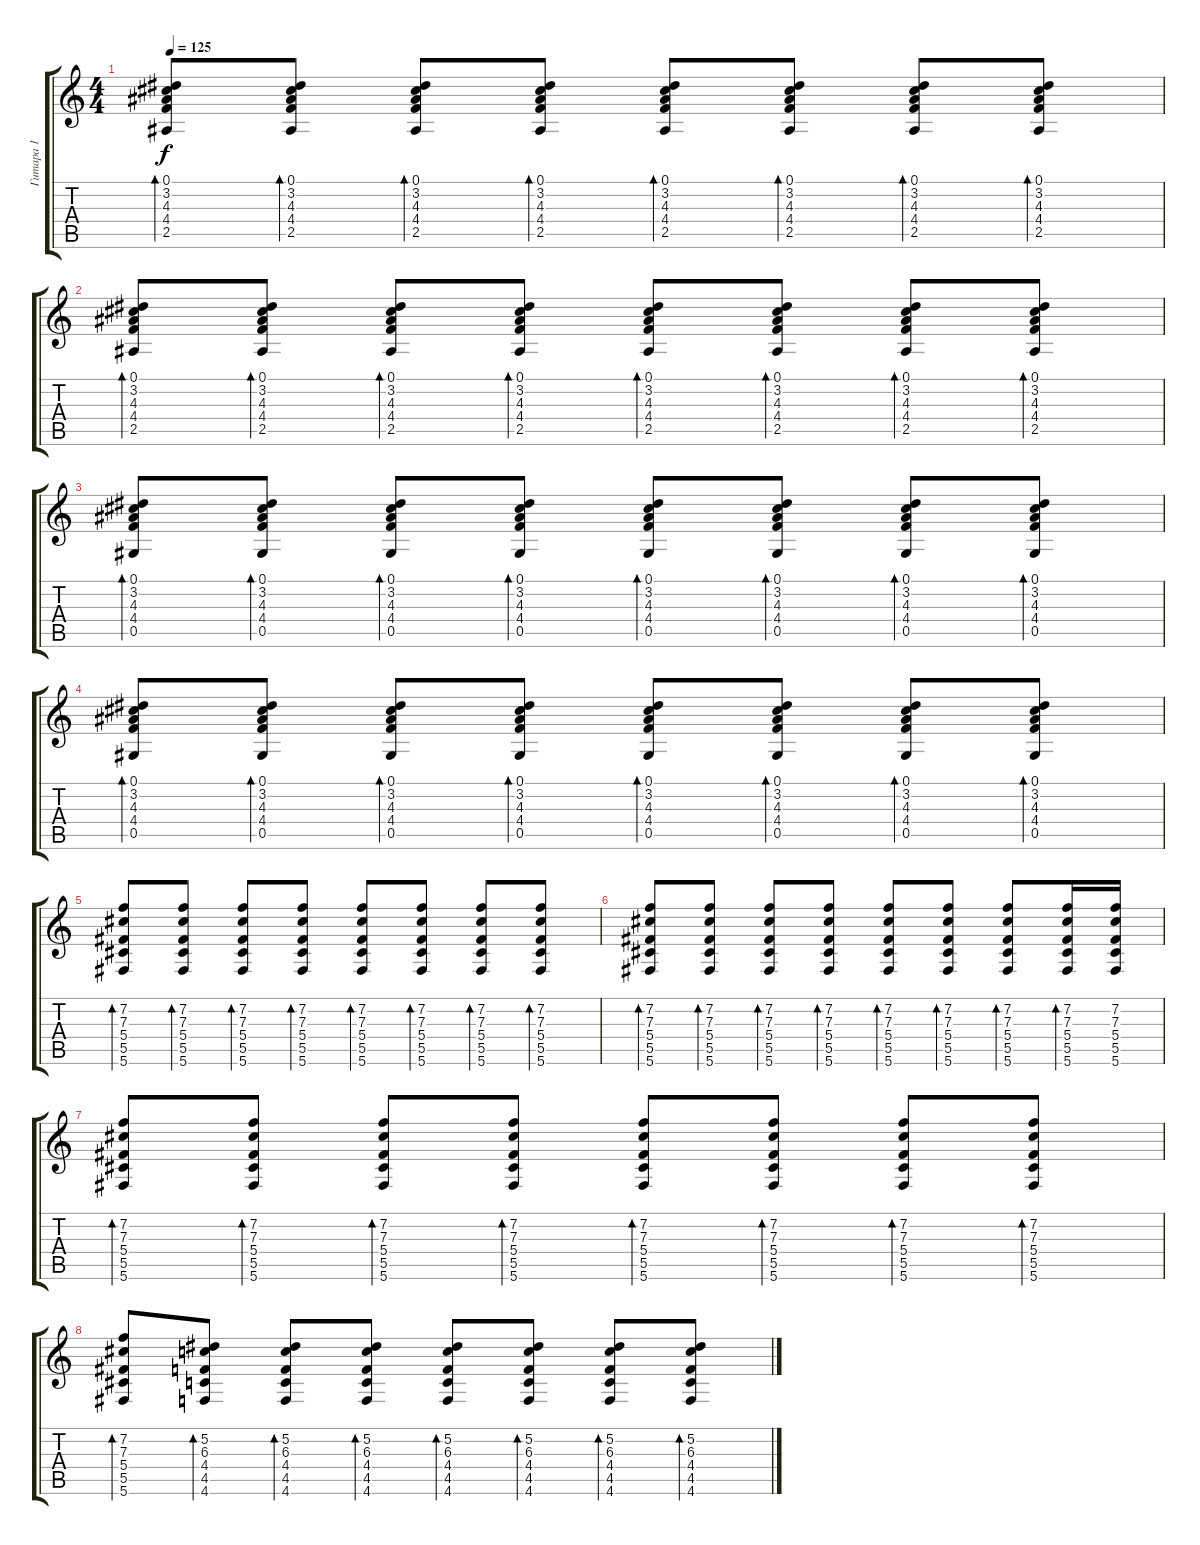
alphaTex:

\track ("Гитара 1" "Гитара 1") {instrument electricguitarjazz}
\staff {score tabs}
\tuning (Eb4 Bb3 Gb3 Db3 Ab2 Db2) {hide}
\ts (4 4)
\tempo 125
\clef g2
\ks c
(0.1 3.2 4.3 4.4 2.5).8{bd 60 dy f} (0.1 3.2 4.3 4.4 2.5).8{bd 60} (0.1 3.2 4.3 4.4 2.5).8{bd 60} (0.1 3.2 4.3 4.4 2.5).8{bd 60} (0.1 3.2 4.3 4.4 2.5).8{bd 60} (0.1 3.2 4.3 4.4 2.5).8{bd 60} (0.1 3.2 4.3 4.4 2.5).8{bd 60} (0.1 3.2 4.3 4.4 2.5).8{bd 60} |
(0.1 3.2 4.3 4.4 2.5).8{bd 60} (0.1 3.2 4.3 4.4 2.5).8{bd 60} (0.1 3.2 4.3 4.4 2.5).8{bd 60} (0.1 3.2 4.3 4.4 2.5).8{bd 60} (0.1 3.2 4.3 4.4 2.5).8{bd 60} (0.1 3.2 4.3 4.4 2.5).8{bd 60} (0.1 3.2 4.3 4.4 2.5).8{bd 60} (0.1 3.2 4.3 4.4 2.5).8{bd 60} |
(0.1 3.2 4.3 4.4 0.5).8{bd 60} (0.1 3.2 4.3 4.4 0.5).8{bd 60} (0.1 3.2 4.3 4.4 0.5).8{bd 60} (0.1 3.2 4.3 4.4 0.5).8{bd 60} (0.1 3.2 4.3 4.4 0.5).8{bd 60} (0.1 3.2 4.3 4.4 0.5).8{bd 60} (0.1 3.2 4.3 4.4 0.5).8{bd 60} (0.1 3.2 4.3 4.4 0.5).8{bd 60} |
(0.1 3.2 4.3 4.4 0.5).8{bd 60} (0.1 3.2 4.3 4.4 0.5).8{bd 60} (0.1 3.2 4.3 4.4 0.5).8{bd 60} (0.1 3.2 4.3 4.4 0.5).8{bd 60} (0.1 3.2 4.3 4.4 0.5).8{bd 60} (0.1 3.2 4.3 4.4 0.5).8{bd 60} (0.1 3.2 4.3 4.4 0.5).8{bd 60} (0.1 3.2 4.3 4.4 0.5).8{bd 60} |
(7.2 7.3 5.4 5.5 5.6).8{bd 60} (7.2 7.3 5.4 5.5 5.6).8{bd 60} (7.2 7.3 5.4 5.5 5.6).8{bd 60} (7.2 7.3 5.4 5.5 5.6).8{bd 60} (7.2 7.3 5.4 5.5 5.6).8{bd 60} (7.2 7.3 5.4 5.5 5.6).8{bd 60} (7.2 7.3 5.4 5.5 5.6).8{bd 60} (7.2 7.3 5.4 5.5 5.6).8{bd 60} |
(7.2 7.3 5.4 5.5 5.6).8{bd 60} (7.2 7.3 5.4 5.5 5.6).8{bd 60} (7.2 7.3 5.4 5.5 5.6).8{bd 60} (7.2 7.3 5.4 5.5 5.6).8{bd 60} (7.2 7.3 5.4 5.5 5.6).8{bd 60} (7.2 7.3 5.4 5.5 5.6).8{bd 60} (7.2 7.3 5.4 5.5 5.6).8{bd 60} (7.2 7.3 5.4 5.5 5.6).16{bd 60} (7.2 7.3 5.4 5.5 5.6).16 |
(7.2 7.3 5.4 5.5 5.6).8{bd 60} (7.2 7.3 5.4 5.5 5.6).8{bd 60} (7.2 7.3 5.4 5.5 5.6).8{bd 60} (7.2 7.3 5.4 5.5 5.6).8{bd 60} (7.2 7.3 5.4 5.5 5.6).8{bd 60} (7.2 7.3 5.4 5.5 5.6).8{bd 60} (7.2 7.3 5.4 5.5 5.6).8{bd 60} (7.2 7.3 5.4 5.5 5.6).8{bd 60} |
(7.2 7.3 5.4 5.5 5.6).8{bd 60} (5.2 6.3 4.4 4.5 4.6).8{bd 60} (5.2 6.3 4.4 4.5 4.6).8{bd 60} (5.2 6.3 4.4 4.5 4.6).8{bd 60} (5.2 6.3 4.4 4.5 4.6).8{bd 60} (5.2 6.3 4.4 4.5 4.6).8{bd 60} (5.2 6.3 4.4 4.5 4.6).8{bd 60} (5.2 6.3 4.4 4.5 4.6).8{bd 60}
